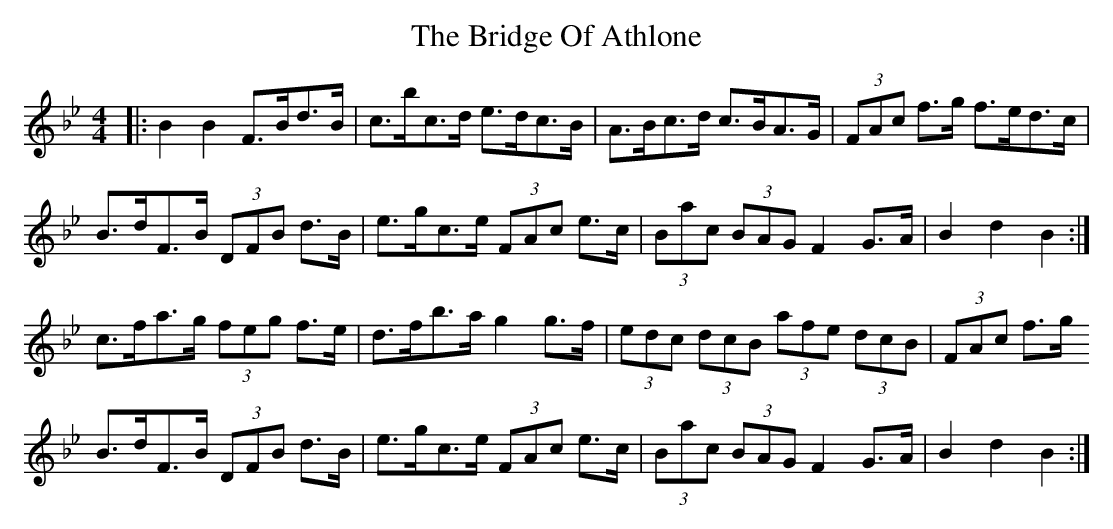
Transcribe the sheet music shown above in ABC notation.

X:1
T: The Bridge Of Athlone
M: 4/4
L: 1/8
K: Gmin
|:B2 B2 F>Bd>B|c>bc>d e>dc>B|A>Bc>d c>BA>G|(3FAc f>g f>ed>c|
B>dF>B (3DFB d>B|e>gc>e (3FAc e>c|(3Bac (3BAG F2 G>A|B2 d2 B2:|
c>fa>g (3feg f>e|d>fb>a g2 g>f|(3edc (3dcB (3afe (3dcB|(3FAc f>g
B>dF>B (3DFB d>B|e>gc>e (3FAc e>c|(3Bac (3BAG F2 G>A|B2 d2 B2:|
